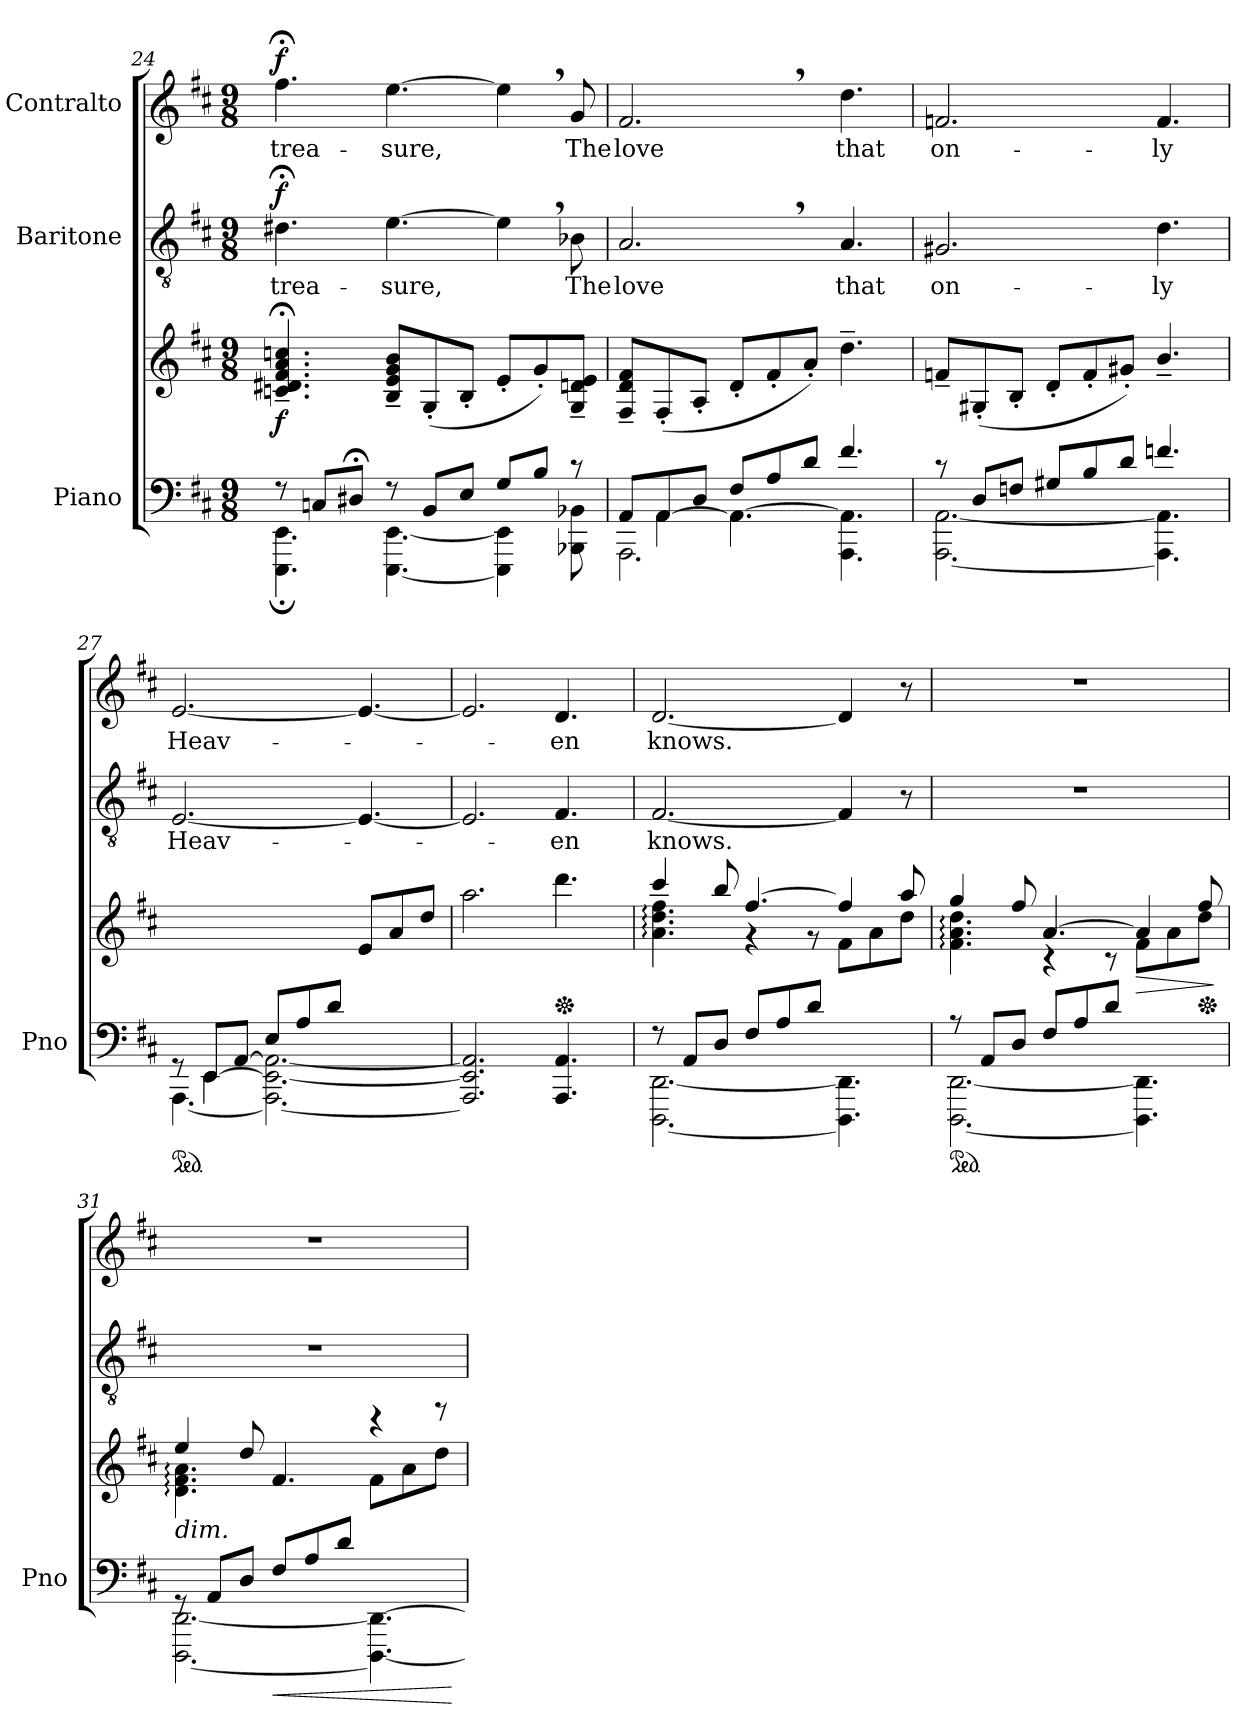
**kern	**kern	**dynam	**kern	**text	**dynam	**kern	**text	**dynam
*part3	*part3	*part3	*part2	*part2	*part2	*part1	*part1	*part1
*staff4	*staff3	*staff3/4	*staff2	*staff2	*staff2	*staff1	*staff1	*staff1
*I"Piano	*	*	*I"Baritone	*	*	*I"Contralto	*	*
*I'Pno	*	*	*	*	*	*	*	*
*clefF4	*clefG2	*	*clefGv2	*	*	*clefG2	*	*
*k[f#c#]	*k[f#c#]	*	*k[f#c#]	*	*	*k[f#c#]	*	*
*M9/8	*M9/8	*	*M9/8	*	*	*M9/8	*	*
=24	=24	=24	=24	=24	=24	=24	=24	=24
*^	*	*	*	*	*	*	*	*
!	!	!	!LO:DY:b	!	!LO:LY:b	!LO:DY:a	!	!LO:LY:b	!LO:DY:a
8r	4.EEE\; 4.EE\;	4.cn/;<~ 4.d#X/;<~ 4.f#/;<~ 4.a/;<~ 4.ccn/;<~	f	4.d#X;<\	trea-	f	4.ff#;<\	trea-	f
8Cn/L	.	.	.	.	.	.	.	.	.
8D#X;</J	.	.	.	.	.	.	.	.	.
!	!	!	!	!	!LO:LY:b	!	!	!LO:LY:b	!
8r	[4.EEE\ [4.EE\	8B/~ 8e/~ 8g/~ 8b/~L	.	[4.e\	-sure,	.	[4.ee\	-sure,	.
8BB/L	.	(>8G'/	.	.	.	.	.	.	.
8E/J	.	8B'/J	.	.	.	.	.	.	.
8G/L	4EEE\] 4EE\]	8e'/L	.	4e,\]	.	.	4ee,\]	.	.
8B/J	.	8g'/)	.	.	.	.	.	.	.
!	!	!	!	!	!LO:LY:b	!	!	!LO:LY:b	!
8r	8BBB-X\ 8BB-X\	8G/~ 8dn/~ 8e/~J	.	8B-X\	The	.	8g/	The	.
!!LO:LB:g=z
=25	=25	=25	=25	=25	=25	=25	=25	=25	=25
*	*^	*	*	*	*	*	*	*	*
!	!	!	!	!	!	!LO:LY:b	!	!	!LO:LY:b	!
8AA/L	2.AAA\	8ryy	8F#/~ 8d/~ 8f#/~L	.	2.A,/	love	.	2.f#,/	love	.
8AA/	.	[4AA\	(>8F#'/	.	.	.	.	.	.	.
8D/J	.	.	8A'/J	.	.	.	.	.	.	.
8F#/L	.	4.AA\_	8d'/L	.	.	.	.	.	.	.
8A/	.	.	8f#'/	.	.	.	.	.	.	.
8d/J	.	.	8a'/J)	.	.	.	.	.	.	.
!	!	!	!	!	!	!LO:LY:b	!	!	!LO:LY:b	!
4.f#/	4.AAA\ 4.AA\]	4.ryy	4.dd~\	.	4.A/	that	.	4.dd\	that	.
=26	=26	=26	=26	=26	=26	=26	=26	=26	=26	=26
!	!	!	!	!	!	!LO:LY:b	!	!	!LO:LY:b	!
*	*v	*v	*	*	*	*	*	*	*	*
8r	[2.AAA\ [2.AA\	8fn~/L	.	2.G#X/	on-	.	2.fn/	on-	.
8D/L	.	(>8G#X'/	.	.	.	.	.	.	.
8Fn/J	.	8B'/J	.	.	.	.	.	.	.
8G#X/L	.	8d'/L	.	.	.	.	.	.	.
8B/	.	8f'/	.	.	.	.	.	.	.
8d/J	.	8g#X'/J)	.	.	.	.	.	.	.
!	!	!	!	!	!LO:LY:b	!	!	!LO:LY:b	!
4.fn/	4.AAA\] 4.AA\]	4.b~/	.	4.d\	-ly	.	4.f/	-ly	.
*v	*v	*	*	*	*	*	*	*	*
!!LO:LB:g=z
=27	=27	=27	=27	=27	=27	=27	=27	=27
*ped	*	*	*	*	*	*	*	*
*^	*^	*	*	*	*	*	*	*
*	*^	*	*	*	*	*	*	*	*	*
!	!	!	!	!	!	!	!LO:LY:b	!	!	!LO:LY:b	!
8rGG	[4.AAA\	8ryy	1ryy	2.ryy	.	[2.E/	Heav-	.	[2.e/	Heav-	.
(>8EE/L	.	[4EE\	.	.	.	.	.	.	.	.	.
[8AA/J	.	.	.	.	.	.	.	.	.	.	.
8E/L	2.AAA\_ 2.EE\_ 2.AA\_	2.ryy	.	.	.	.	.	.	.	.	.
8A/	.	.	.	.	.	.	.	.	.	.	.
8d/J	.	.	.	.	.	.	.	.	.	.	.
4.ryy	.	.	.	8e/L	.	4.E/_	.	.	4.e/_	.	.
.	.	.	.	8a/	.	.	.	.	.	.	.
.	.	.	8ryy	8dd/J	.	.	.	.	.	.	.
*v	*v	*v	*	*	*	*	*	*	*	*	*
=28	=28	=28	=28	=28	=28	=28	=28	=28	=28
2.AAA/] 2.EE/] 2.AA/]	1ryy	2.aa\)	.	2.E/]	.	.	2.e/]	.	.
*	*Xped	*	*	*	*	*	*	*	*
!	!	!	!	!	!LO:LY:b	!	!	!LO:LY:b	!
4.AAA/ 4.AA/	.	4.ddd\	.	4.F#/	-en	.	4.d/	-en	.
.	8ryy	.	.	.	.	.	.	.	.
!!LO:PB:g=z
=29	=29	=29	=29	=29	=29	=29	=29	=29	=29
*^	*	*^	*	*	*	*	*	*	*
!	!	!	!	!	!	!	!LO:LY:b	!	!	!LO:LY:b	!
8r	[2.DDD\ [2.DD\	4ccc#/	4.a\: 4.dd\: 4.ff#\:	2.ryy	.	[2.F#/	knows.	.	[2.d/	knows.	.
8AA/L	.	.	.	.	.	.	.	.	.	.	.
8D/J	.	8bb/	.	.	.	.	.	.	.	.	.
8F#/L	.	[4.ff#/	4r	.	.	.	.	.	.	.	.
8A/	.	.	.	.	.	.	.	.	.	.	.
8d/J	.	.	8r	.	.	.	.	.	.	.	.
4.ryy	4.DDD\] 4.DD\]	4ff#/]	4.ryy	8f#\L	.	4F#/]	.	.	4d/]	.	.
.	.	.	.	8a\	.	.	.	.	.	.	.
.	.	8aa/	.	8dd\J	.	8r	.	.	8r	.	.
=30	=30	=30	=30	=30	=30	=30	=30	=30	=30	=30	=30
*ped	*	*	*	*	*	*	*	*	*	*	*
8r	[2.DDD\ [2.DD\	4gg/	4.f#\: 4.a\: 4.dd\:	2.ryy	.	8%9r	.	.	8%9r	.	.
8AA/L	.	.	.	.	.	.	.	.	.	.	.
8D/J	.	8ff#/	.	.	.	.	.	.	.	.	.
8F#/L	.	[4.a/	4r	.	.	.	.	.	.	.	.
8A/	.	.	.	.	.	.	.	.	.	.	.
8d/J	.	.	8r	.	.	.	.	.	.	.	.
!	!	!	!	!	!LO:HP:b	!	!	!	!	!	!
4.ryy	4.DDD\] 4.DD\]	4a/]	4.ryy	8f#\L	>	.	.	.	.	.	.
.	.	.	.	8a\	.	.	.	.	.	.	.
*	*	*Xped	*	*	*	*	*	*	*	*	*
.	.	8ff#/	.	8dd\J	.	.	.	.	.	.	.
*v	*v	*	*	*	*	*	*	*	*	*	*
*	*v	*v	*v	*	*	*	*	*	*	*
.	.	]	.	.	.	.	.	.
!!LO:LB:g=z
=31	=31	=31	=31	=31	=31	=31	=31	=31
*^	*^	*	*	*	*	*	*	*
*	*	*	*^	*	*	*	*	*	*	*
!	!	!LO:TX:b:i:t=dim.	!	!	!	!	!	!	!	!	!
8rGG	[2.DDD\ [2.DD\	4ee/	4.d\: 4.f#\: 4.a\:	2.ryy	.	8%9r	.	.	8%9r	.	.
8AA/L	.	.	.	.	.	.	.	.	.	.	.
8D/J	.	8dd/	.	.	.	.	.	.	.	.	.
!	!	!	!	!	!LO:HP:b=2	!	!	!	!	!	!
8F#/L	.	4.f#/	2.ryy	.	<	.	.	.	.	.	.
8A/	.	.	.	.	.	.	.	.	.	.	.
8d/J	.	.	.	.	.	.	.	.	.	.	.
4.ryy	4.DDD\_ 4.DD\_	4rccc	.	8f#\L	.	.	.	.	.	.	.
.	.	.	.	8a\	.	.	.	.	.	.	.
.	.	8reee	.	8dd\J	.	.	.	.	.	.	.
*v	*v	*	*	*	*	*	*	*	*	*	*
*	*v	*v	*v	*	*	*	*	*	*	*
.	.	[	.	.	.	.	.	.
=	=	=	=	=	=	=	=	=
*-	*-	*-	*-	*-	*-	*-	*-	*-
